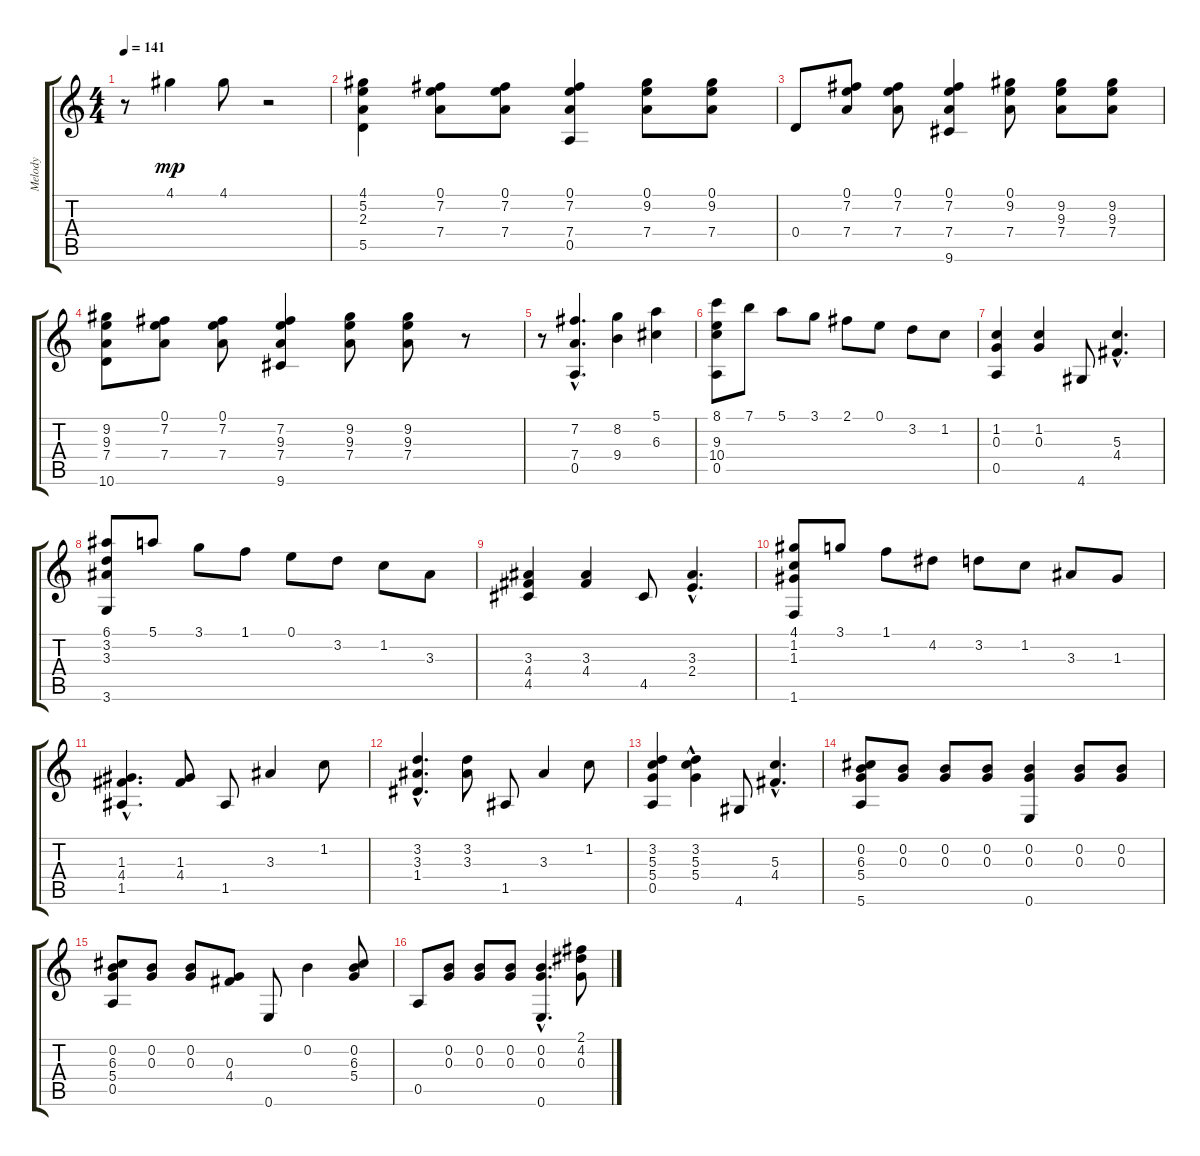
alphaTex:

\track ("Melody" "Melody") {instrument acousticguitarnylon}
\staff {score tabs}
\tuning (E4 B3 G3 D3 A2 E2) {hide}
\ts (4 4)
\tempo 141
\clef g2
\ks c
r.8{dy mp instrument acousticguitarnylon} 4.1.4 4.1.8 r.2 |
(4.1 5.2 2.3 5.5).4 (0.1 7.2 7.4).8 (0.1 7.2 7.4).8 (0.1 7.2 7.4 0.5).4 (0.1 9.2 7.4).8 (0.1 9.2 7.4).8 |
0.4.8 (0.1 7.2 7.4).8 (0.1 7.2 7.4).8 (0.1 7.2 7.4 9.6).4 (0.1 9.2 7.4).8 (9.2 9.3 7.4).8 (9.2 9.3 7.4).8 |
(9.2 9.3 7.4 10.6).8 (0.1 7.2 7.4).8 (0.1 7.2 7.4).8 (7.2 9.3 7.4 9.6).4 (9.2 9.3 7.4).8 (9.2 9.3 7.4).8 r.8 |
r.8 (7.2{hac} 7.4{hac} 0.5{hac}).4{d} (8.2 9.4).4 (5.1 6.3).4 |
(8.1 9.3 10.4 0.5).8 7.1.8 5.1.8 3.1.8 2.1.8 0.1.8 3.2.8 1.2.8 |
(1.2 0.3 0.5).4 (1.2 0.3).4 4.6.8 (5.3{hac} 4.4{hac}).4{d} |
(6.1 3.2 3.3 3.6).8 5.1.8 3.1.8 1.1.8 0.1.8 3.2.8 1.2.8 3.3.8 |
(3.3 4.4 4.5).4 (3.3 4.4).4 4.5.8 (3.3{hac} 2.4{hac}).4{d} |
(4.1 1.2 1.3 1.6).8 3.1.8 1.1.8 4.2.8 3.2.8 1.2.8 3.3.8 1.3.8 |
(1.3{hac} 4.4{hac} 1.5).4{d} (1.3 4.4).8 1.5.8 3.3.4 1.2.8 |
(3.2{hac} 3.3{hac} 1.4).4{d} (3.2 3.3).8 1.5.8 3.3.4 1.2.8 |
(3.2 5.3 5.4 0.5).4 (3.2{hac} 5.3 5.4).4 4.6.8 (5.3{hac} 4.4{hac}).4{d} |
(0.2 6.3 5.4 5.6).8 (0.2 0.3).8 (0.2 0.3).8 (0.2 0.3).8 (0.2 0.3 0.6).4 (0.2 0.3).8 (0.2 0.3).8 |
(0.2 6.3 5.4 0.5).8 (0.2 0.3).8 (0.2 0.3).8 (0.3 4.4).8 0.6.8 0.2.4 (0.2 6.3 5.4).8 |
0.5.8 (0.2 0.3).8 (0.2 0.3).8 (0.2 0.3).8 (0.2{hac} 0.3{hac} 0.6).4{d} (2.1 4.2 0.3).8
